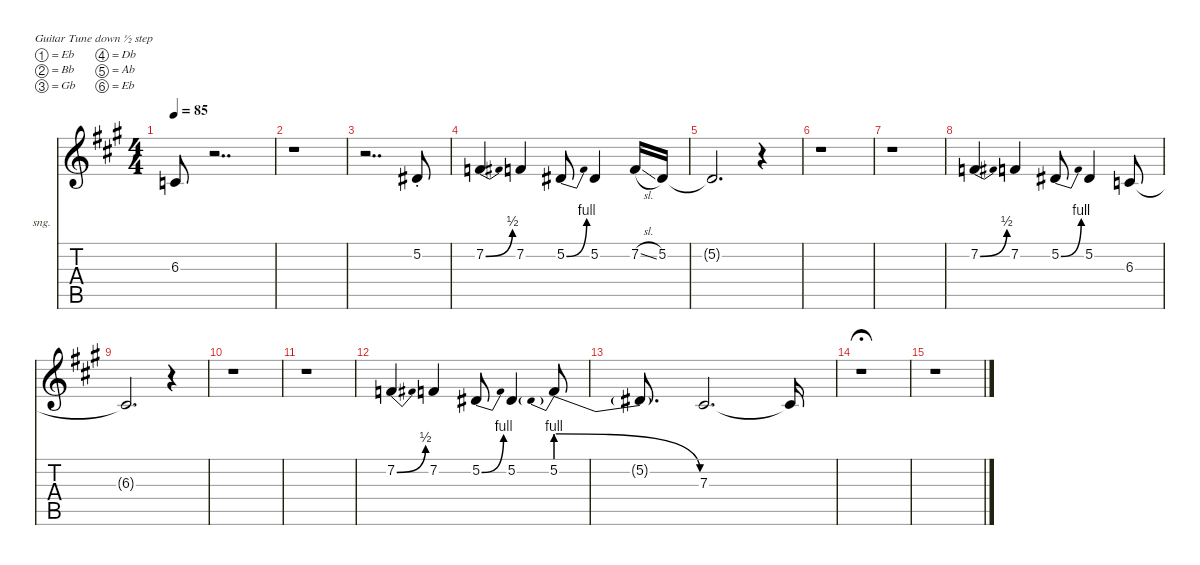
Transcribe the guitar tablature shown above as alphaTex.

\defaultSystemsLayout 4
\hideDynamics
\bracketExtendMode nobrackets
\firstSystemTrackNameOrientation horizontal
\otherSystemsTrackNameOrientation horizontal
\track ("V. Harmony" "sng.") {instrument voiceoohs}
\staff {score tabs}
\tuning (Eb4 Bb3 Gb3 Db3 Ab2 Eb2)
\ts (4 4)
\tempo 85
\clef g2
\ks a
6.3{t acc forcenatural}.8{dy mf beam Up} r.2{dd beam Up} |
r.1{beam Down} |
r.2{dd beam Down} 5.2{st acc #}.8{beam Up} |
7.2{be (bend 0 0 15.6 2) acc forcenatural}.4{beam Up} 7.2{acc forcenatural}.4{beam Up} 5.2{be (bend 0 0 15 4) acc #}.8{beam Up} 5.2{acc #}.4{beam Up} 7.2{sl acc forcenatural}.16{beam Up} 5.2{acc #}.16{beam Up} |
5.2{t acc #}.2{d beam Up} r.4{beam Up} |
r.1{beam Down} |
r.1{beam Down} |
7.2{be (bend 0 0 15.6 2) acc forcenatural}.4{beam Up} 7.2{acc forcenatural}.4{beam Up} 5.2{be (bend 0 0 15 4) acc #}.8{beam Up} 5.2{acc #}.4{beam Up} 6.3{acc forcenatural}.8{beam Up} |
6.3{t acc forcenatural}.2{d beam Up} r.4{beam Up} |
r.1{beam Down} |
r.1{beam Down} |
7.2{be (bend 0 0 15.6 2) acc forcenatural}.4{beam Up} 7.2{acc forcenatural}.4{beam Up} 5.2{be (bend 0 0 15 4) acc #}.8{beam Up} 5.2{acc #}.4{beam Up} 5.2{be (prebendrelease 0 4 9 0)}.8{beam Up} |
5.2{t acc #}.8{d beam Up} 7.3{acc #}.2{d beam Up} 7.3{t acc #}.16{beam Up} |
r.1{fermata (medium 0.5) beam Down} |
r.1{beam Down}
